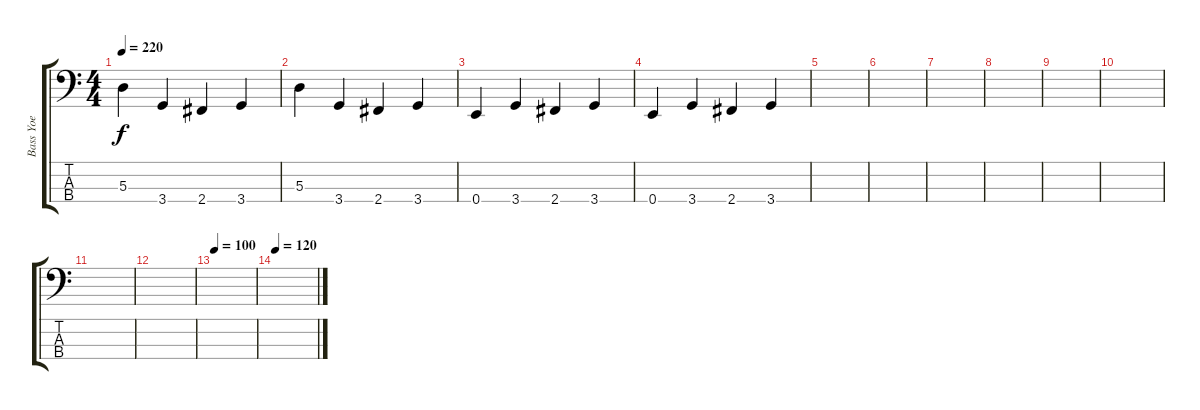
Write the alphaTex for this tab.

\track ("Bass Yoe" "Bass Yoe") {instrument electricbassfinger}
\staff {score tabs}
\tuning (G2 D2 A1 E1) {hide}
\ts (4 4)
\tempo 220
\clef f4
\ks c
5.3.4{dy f} 3.4.4 2.4.4 3.4.4 |
5.3.4 3.4.4 2.4.4 3.4.4 |
0.4.4 3.4.4 2.4.4 3.4.4 |
0.4.4 3.4.4 2.4.4 3.4.4 |
|
|
|
|
|
|
|
|
\tempo 100
|
\tempo 120
